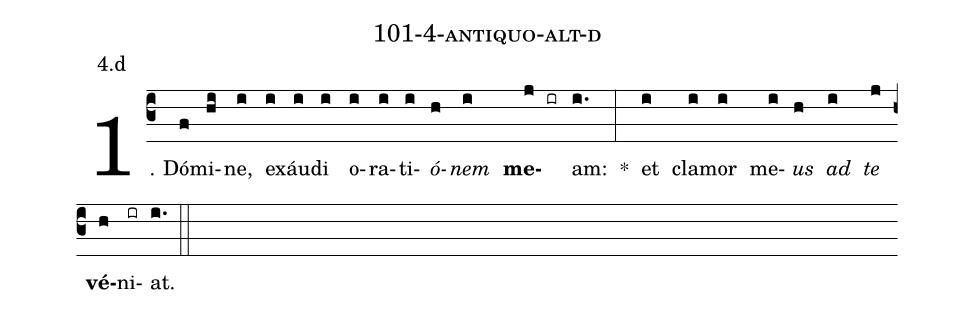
name: 101-4-antiquo-alt-d;
annotation: 4.d;
%%
(c3)1. Dó(f)mi(hi)ne,(i) ex(i)áu(i)di(i) o(i)ra(i)ti(i)<i>ó</i>(h)<i>nem</i>(i) <b>me</b>(j ir)am:(i.) *(:) et(i) cla(i)mor(i) me(i)<i>us</i>(h) <i>ad</i>(i) <i>te</i>(j) <b>vé</b>(h)ni(ir)at.(i.) (::)
